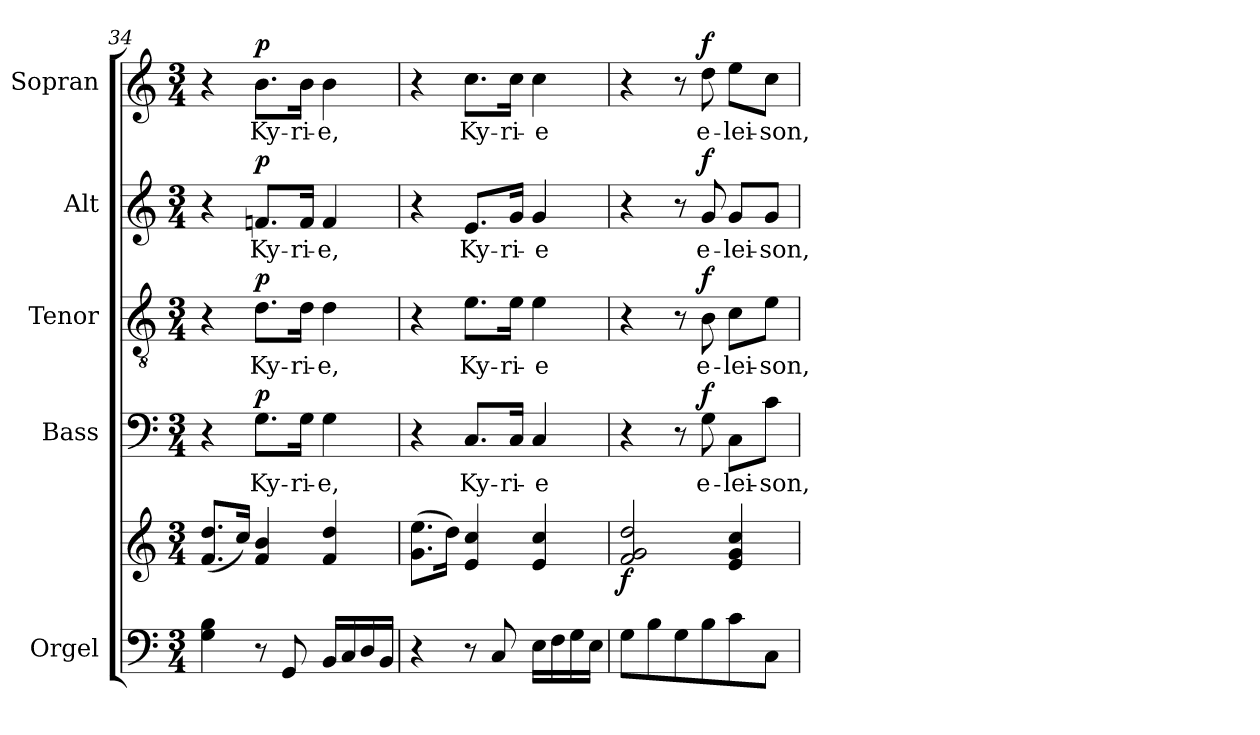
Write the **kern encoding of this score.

**kern	**kern	**dynam	**kern	**text	**dynam	**kern	**text	**dynam	**kern	**text	**dynam	**kern	**text	**dynam
*part5	*part5	*part5	*part4	*part4	*part4	*part3	*part3	*part3	*part2	*part2	*part2	*part1	*part1	*part1
*staff6	*staff5	*staff5/6	*staff4	*staff4	*staff4	*staff3	*staff3	*staff3	*staff2	*staff2	*staff2	*staff1	*staff1	*staff1
*I"Orgel	*	*	*I"Bass	*	*	*I"Tenor	*	*	*I"Alt	*	*	*I"Sopran	*	*
*I'Org.	*	*	*I'B.	*	*	*I'T.	*	*	*I'A.	*	*	*I'S.	*	*
*clefF4	*clefG2	*	*clefF4	*	*	*clefGv2	*	*	*clefG2	*	*	*clefG2	*	*
*k[]	*k[]	*	*k[]	*	*	*k[]	*	*	*k[]	*	*	*k[]	*	*
*C:	*C:	*	*C:	*	*	*C:	*	*	*C:	*	*	*C:	*	*
*M3/4	*M3/4	*	*M3/4	*	*	*M3/4	*	*	*M3/4	*	*	*M3/4	*	*
=34	=34	=34	=34	=34	=34	=34	=34	=34	=34	=34	=34	=34	=34	=34
4G\ 4B\	(<8.f/ 8.dd/L	.	4r	.	.	4r	.	.	4r	.	.	4r	.	.
.	16cc/Jk)	.	.	.	.	.	.	.	.	.	.	.	.	.
!	!	!	!	!LO:LY:b	!LO:DY:a	!	!LO:LY:b	!LO:DY:a	!	!LO:LY:b	!LO:DY:a	!	!LO:LY:b	!LO:DY:a
8r	4f/ 4b/	.	8.G\L	Ky-	p	8.d\L	Ky-	p	8.fn/L	Ky-	p	8.b\L	Ky-	p
8GG/	.	.	.	.	.	.	.	.	.	.	.	.	.	.
!	!	!	!	!LO:LY:b	!	!	!LO:LY:b	!	!	!LO:LY:b	!	!	!LO:LY:b	!
.	.	.	16G\Jk	-ri-	.	16d\Jk	-ri-	.	16f/Jk	-ri-	.	16b\Jk	-ri-	.
!	!	!	!	!LO:LY:b	!	!	!LO:LY:b	!	!	!LO:LY:b	!	!	!LO:LY:b	!
16BB/LL	4f/ 4dd/	.	4G\	-e,	.	4d\	-e,	.	4f/	-e,	.	4b\	-e,	.
16C/	.	.	.	.	.	.	.	.	.	.	.	.	.	.
16D/	.	.	.	.	.	.	.	.	.	.	.	.	.	.
16BB/JJ	.	.	.	.	.	.	.	.	.	.	.	.	.	.
!!LO:PB:g=z
=35	=35	=35	=35	=35	=35	=35	=35	=35	=35	=35	=35	=35	=35	=35
4r	(>8.g\ 8.ee\L	.	4r	.	.	4r	.	.	4r	.	.	4r	.	.
.	16dd\Jk)	.	.	.	.	.	.	.	.	.	.	.	.	.
!	!	!	!	!LO:LY:b	!	!	!LO:LY:b	!	!	!LO:LY:b	!	!	!LO:LY:b	!
8r	4e/ 4cc/	.	8.C/L	Ky-	.	8.e\L	Ky-	.	8.e/L	Ky-	.	8.cc\L	Ky-	.
8C/	.	.	.	.	.	.	.	.	.	.	.	.	.	.
!	!	!	!	!LO:LY:b	!	!	!LO:LY:b	!	!	!LO:LY:b	!	!	!LO:LY:b	!
.	.	.	16C/Jk	-ri-	.	16e\Jk	-ri-	.	16g/Jk	-ri-	.	16cc\Jk	-ri-	.
!	!	!	!	!LO:LY:b	!	!	!LO:LY:b	!	!	!LO:LY:b	!	!	!LO:LY:b	!
16E\LL	4e/ 4cc/	.	4C/	-e	.	4e\	-e	.	4g/	-e	.	4cc\	-e	.
16F\	.	.	.	.	.	.	.	.	.	.	.	.	.	.
16G\	.	.	.	.	.	.	.	.	.	.	.	.	.	.
16E\JJ	.	.	.	.	.	.	.	.	.	.	.	.	.	.
=36	=36	=36	=36	=36	=36	=36	=36	=36	=36	=36	=36	=36	=36	=36
!	!	!LO:DY:b	!	!	!	!	!	!	!	!	!	!	!	!
8G\L	2f/ 2g/ 2dd/	f	4r	.	.	4r	.	.	4r	.	.	4r	.	.
8B\	.	.	.	.	.	.	.	.	.	.	.	.	.	.
8G\	.	.	8r	.	.	8r	.	.	8r	.	.	8r	.	.
!	!	!	!	!LO:LY:b	!LO:DY:a	!	!LO:LY:b	!LO:DY:a	!	!LO:LY:b	!LO:DY:a	!	!LO:LY:b	!LO:DY:a
8B\	.	.	8G\	e-	f	8B\	e-	f	8g/	e-	f	8dd\	e-	f
!	!	!	!	!LO:LY:b	!	!	!LO:LY:b	!	!	!LO:LY:b	!	!	!LO:LY:b	!
8c\	4e/ 4g/ 4cc/	.	8C\L	-lei-	.	8c\L	-lei-	.	8g/L	-lei-	.	8ee\L	-lei-	.
!	!	!	!	!LO:LY:b	!	!	!LO:LY:b	!	!	!LO:LY:b	!	!	!LO:LY:b	!
8C\J	.	.	8c\J	-son,	.	8e\J	-son,	.	8g/J	-son,	.	8cc\J	-son,	.
=	=	=	=	=	=	=	=	=	=	=	=	=	=	=
*-	*-	*-	*-	*-	*-	*-	*-	*-	*-	*-	*-	*-	*-	*-
